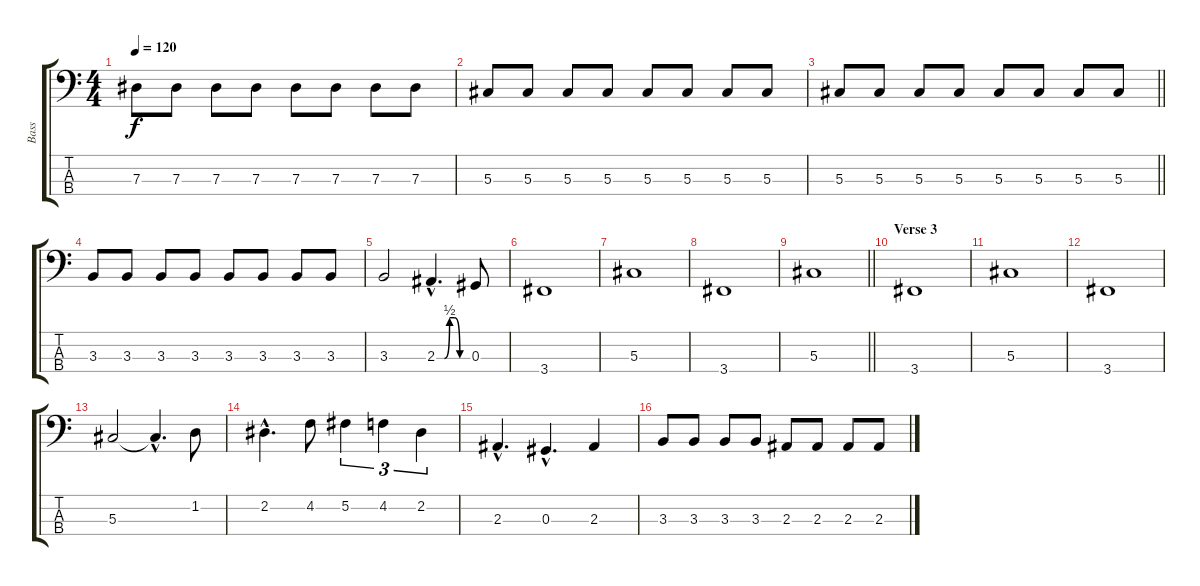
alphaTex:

\track ("Bass" "Bass") {instrument electricbasspick}
\staff {score tabs}
\tuning (Gb2 Db2 Ab1 Eb1) {hide}
\ts (4 4)
\tempo 120
\clef f4
\ks c
7.3.8{dy f} 7.3.8 7.3.8 7.3.8 7.3.8 7.3.8 7.3.8 7.3.8 |
5.3.8 5.3.8 5.3.8 5.3.8 5.3.8 5.3.8 5.3.8 5.3.8 |
\barLineRight lightlight
5.3.8 5.3.8 5.3.8 5.3.8 5.3.8 5.3.8 5.3.8 5.3.8 |
3.3.8 3.3.8 3.3.8 3.3.8 3.3.8 3.3.8 3.3.8 3.3.8 |
3.3.2 2.3{be (custom 0 0 15 0 25 2 34 2 45 0 60 0) hac}.4{d} 0.3.8 |
3.4.1 |
5.3.1 |
3.4.1 |
\barLineRight lightlight
5.3.1 |
\section ("" "Verse 3")
3.4.1 |
5.3.1 |
3.4.1 |
5.3.2 5.3{hac t}.4{d} 1.2.8 |
2.2{hac}.4{d} 4.2.8 5.2.4{tu (3 2)} 4.2.4{tu (3 2)} 2.2.4{tu (3 2)} |
2.3{hac}.4{d} 0.3{hac}.4{d} 2.3.4 |
3.3.8 3.3.8 3.3.8 3.3.8 2.3.8 2.3.8 2.3.8 2.3.8
